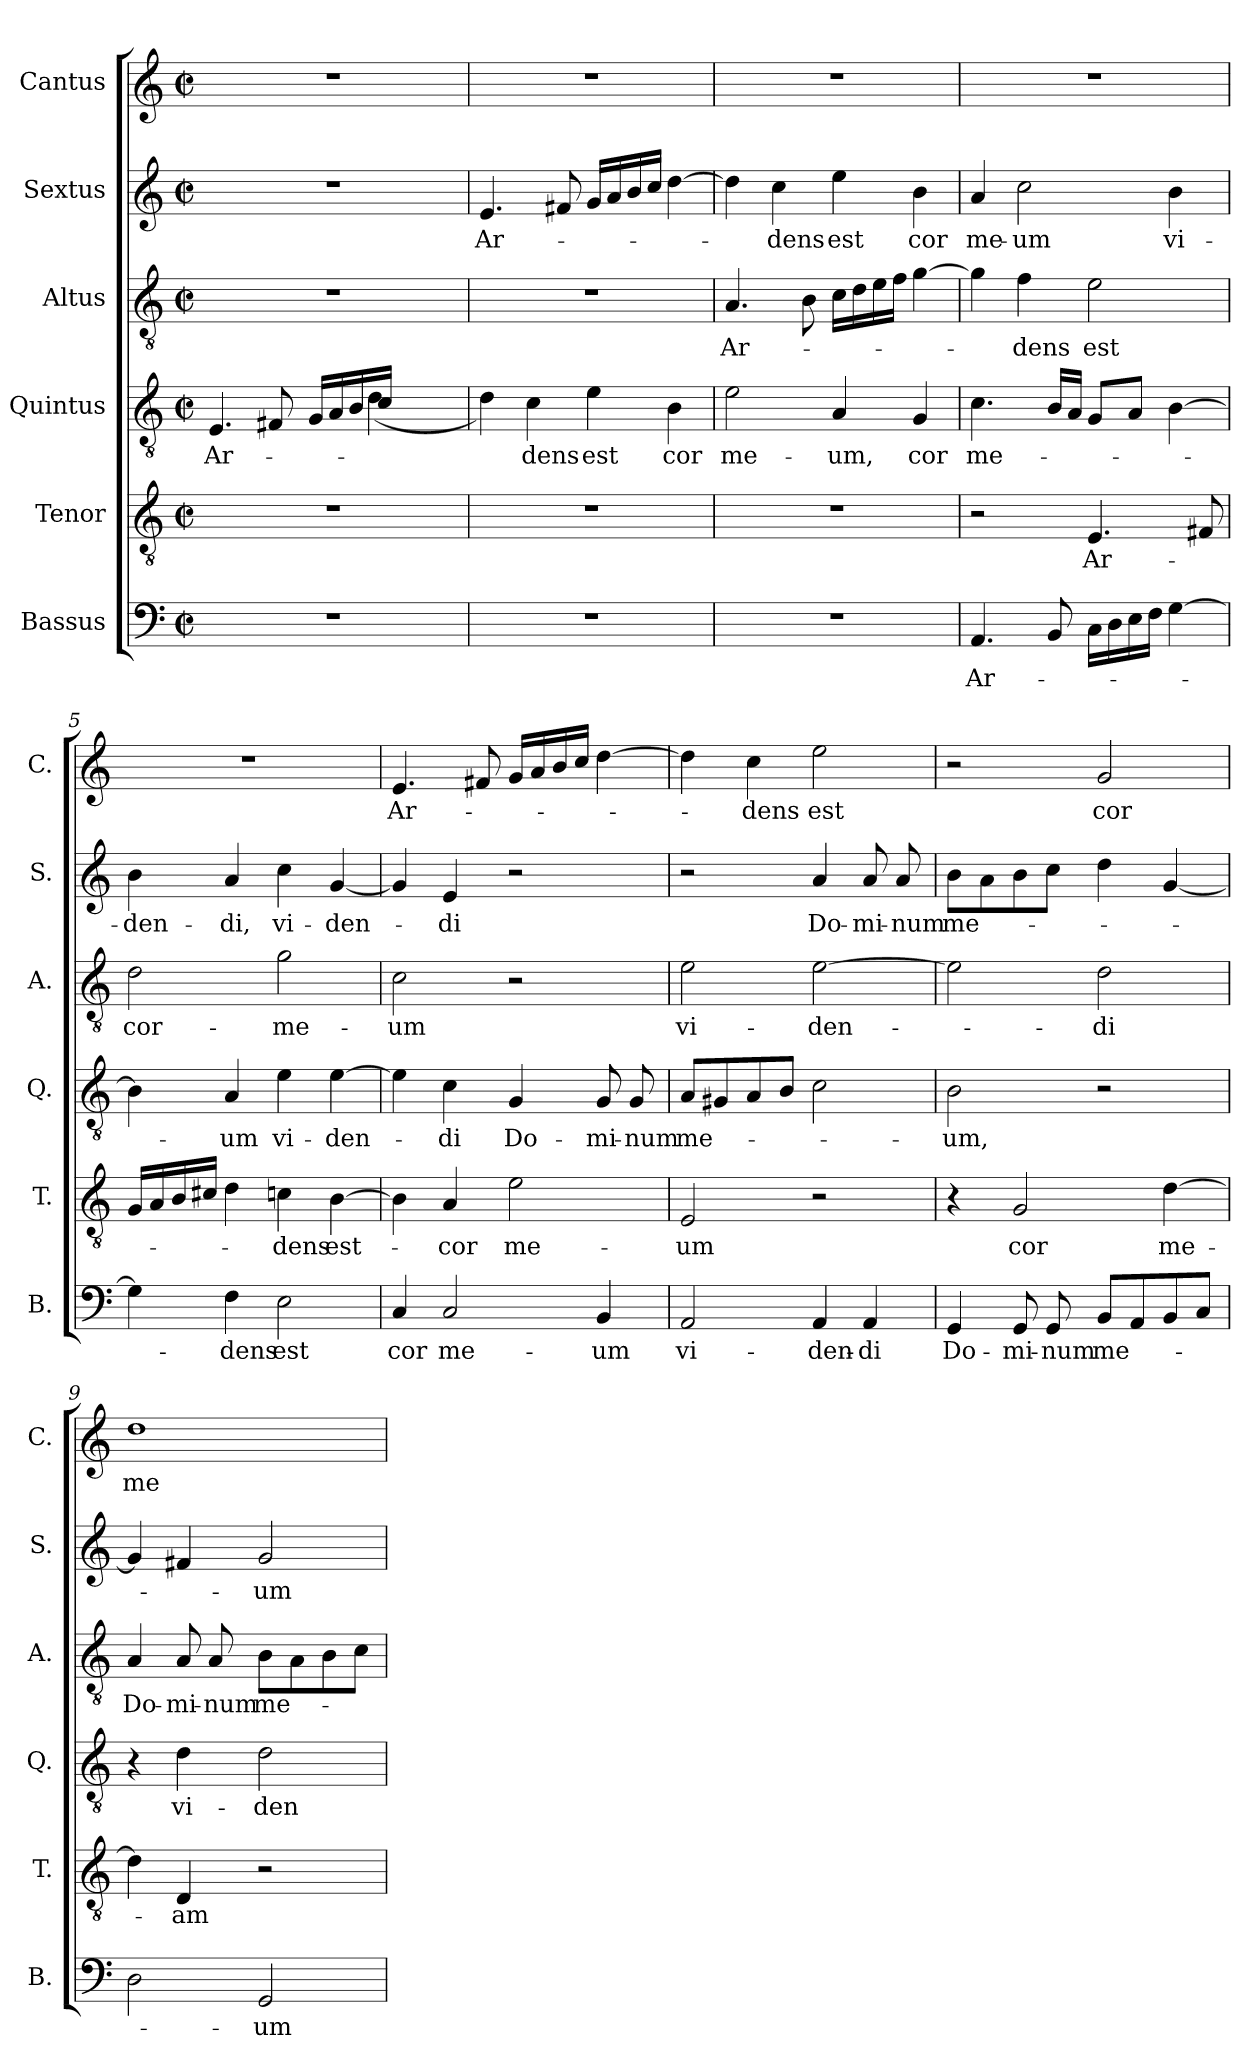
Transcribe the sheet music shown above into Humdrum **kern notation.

**kern	**text	**kern	**text	**kern	**text	**kern	**text	**kern	**text	**kern	**text
*part6	*part6	*part5	*part5	*part4	*part4	*part3	*part3	*part2	*part2	*part1	*part1
*staff6	*staff6	*staff5	*staff5	*staff4	*staff4	*staff3	*staff3	*staff2	*staff2	*staff1	*staff1
*I"Bassus	*	*I"Tenor	*	*I"Quintus	*	*I"Altus	*	*I"Sextus	*	*I"Cantus	*
*I'B.	*	*I'T.	*	*I'Q.	*	*I'A.	*	*I'S.	*	*I'C.	*
!!LO:PB:g=z
*stria5	*	*stria5	*	*stria5	*	*stria5	*	*stria5	*	*stria5	*
*clefF4	*	*clefGv2	*	*clefGv2	*	*clefGv2	*	*clefG2	*	*clefG2	*
*M2/2	*	*M2/2	*	*M2/2	*	*M2/2	*	*M2/2	*	*M2/2	*
*met(c|)	*	*met(c|)	*	*met(c|)	*	*met(c|)	*	*met(c|)	*	*met(c|)	*
=1	=1	=1	=1	=1	=1	=1	=1	=1	=1	=1	=1
!LO:N:vis=1	!	!LO:N:vis=1	!	!	!LO:LY:b:cj	!LO:N:vis=1	!	!LO:N:vis=1	!	!LO:N:vis=1	!
*	*	*	*	*^	*	*	*	*	*	*	*
1r	.	1r	.	4.ryy	4.E/	Ar-	1r	.	1r	.	1r	.
.	.	.	.	8F#X/	16ryy	.	.	.	.	.	.	.
*	*	*	*	*v	*v	*	*	*	*	*	*	*
.	.	.	.	16G/L	.	.	.	.	.	.	.
.	.	.	.	16A/	.	.	.	.	.	.	.
.	.	.	.	16B/	.	.	.	.	.	.	.
*	*	*	*	*^	*	*	*	*	*	*	*
.	.	.	.	16c/J	(>4d\	.	.	.	.	.	.	.
.	.	.	.	16ryy	.	.	.	.	.	.	.	.
.	.	.	.	8.ryy	.	.	.	.	.	.	.	.
.	.	.	.	.	16ryy	.	.	.	.	.	.	.
=2	=2	=2	=2	=2	=2	=2	=2	=2	=2	=2	=2	=2
!	!	!	!	!	!	!	!	!	!	!LO:LY:b:cj	!	!
*	*	*	*	*v	*v	*	*	*	*	*	*	*
1r	.	1r	.	4d\)	.	1r	.	4.e/	Ar-	1r	.
!	!	!	!	!	!LO:LY:b:cj	!	!	!	!	!	!
.	.	.	.	4c\	-dens	.	.	.	.	.	.
.	.	.	.	.	.	.	.	8f#X/	.	.	.
!	!	!	!	!	!LO:LY:b:cj	!	!	!	!	!	!
.	.	.	.	4e\	est	.	.	16g/L	.	.	.
.	.	.	.	.	.	.	.	16a/	.	.	.
.	.	.	.	.	.	.	.	16b/	.	.	.
.	.	.	.	.	.	.	.	16cc/J	.	.	.
!	!	!	!	!	!LO:LY:b:cj	!	!	!	!	!	!
.	.	.	.	4B\	cor	.	.	[>4dd\	.	.	.
=3	=3	=3	=3	=3	=3	=3	=3	=3	=3	=3	=3
!	!	!	!	!	!LO:LY:b:cj	!	!LO:LY:b:cj	!	!	!	!
1r	.	1r	.	2e\	me-	4.A/	Ar-	4dd\]	.	1r	.
!	!	!	!	!	!	!	!	!	!LO:LY:b:cj	!	!
.	.	.	.	.	.	.	.	4cc\	-dens	.	.
.	.	.	.	.	.	8B\	.	.	.	.	.
!	!	!	!	!	!LO:LY:b:cj	!	!	!	!LO:LY:b:cj	!	!
.	.	.	.	4A/	-um,	16c\L	.	4ee\	est	.	.
.	.	.	.	.	.	16d\	.	.	.	.	.
.	.	.	.	.	.	16e\	.	.	.	.	.
.	.	.	.	.	.	16f\J	.	.	.	.	.
!	!	!	!	!	!LO:LY:b:cj	!	!	!	!LO:LY:b:cj	!	!
.	.	.	.	4G/	cor	[>4g\	.	4b\	cor	.	.
=4	=4	=4	=4	=4	=4	=4	=4	=4	=4	=4	=4
!	!LO:LY:b:cj	!	!	!	!LO:LY:b:cj	!	!	!	!LO:LY:b:cj	!	!
4.AA/	Ar-	2r	.	4.c\	me-	4g\]	.	4a/	me-	1r	.
!	!	!	!	!	!	!	!LO:LY:b:cj	!	!LO:LY:b:cj	!	!
.	.	.	.	.	.	4f\	-dens	2cc\	-um	.	.
8BB/	.	.	.	16B/L	.	.	.	.	.	.	.
.	.	.	.	16A/J	.	.	.	.	.	.	.
!	!	!	!LO:LY:b:cj	!	!	!	!LO:LY:b:cj	!	!	!	!
16C\L	.	4.E/	-Ar-	8G/L	.	2e\	est	.	.	.	.
16D\	.	.	.	.	.	.	.	.	.	.	.
16E\	.	.	.	8A/J	.	.	.	.	.	.	.
16F\J	.	.	.	.	.	.	.	.	.	.	.
!	!	!	!	!	!	!	!	!	!LO:LY:b:cj	!	!
[<4G\	.	.	.	[<4B\	.	.	.	4b\	vi-	.	.
.	.	8F#X/	.	.	.	.	.	.	.	.	.
!!LO:LB:g=z
=5	=5	=5	=5	=5	=5	=5	=5	=5	=5	=5	=5
!	!	!	!	!	!	!	!LO:LY:b:cj	!	!LO:LY:b:cj	!	!
4G\]	.	16G/L	.	4B\]	.	2d\	cor-	4b\	-den-	1r	.
.	.	16A/	.	.	.	.	.	.	.	.	.
.	.	16B/	.	.	.	.	.	.	.	.	.
.	.	16c#X/J	.	.	.	.	.	.	.	.	.
!	!LO:LY:b:cj	!	!	!	!LO:LY:b:cj	!	!	!	!LO:LY:b:cj	!	!
4F\	-dens	4d\	.	4A/	-um	.	.	4a/	-di,	.	.
!	!LO:LY:b:cj	!	!LO:LY:b:cj	!	!LO:LY:b:cj	!	!LO:LY:b:cj	!	!LO:LY:b:cj	!	!
2E\	est	4cn\	-dens	4e\	vi-	2g\	-me-	4cc\	vi-	.	.
!	!	!	!LO:LY:b:cj	!	!LO:LY:b:cj	!	!	!	!LO:LY:b:cj	!	!
.	.	[>4B\	est-	[>4e\	-den-	.	.	[<4g/	-den-	.	.
=6	=6	=6	=6	=6	=6	=6	=6	=6	=6	=6	=6
!	!LO:LY:b:cj	!	!	!	!	!	!LO:LY:b:cj	!	!	!	!LO:LY:b:cj
4C/	cor	4B\]	.	4e\]	.	2c\	-um	4g/]	.	4.e/	-Ar-
!	!LO:LY:b:cj	!	!LO:LY:b:cj	!	!LO:LY:b:cj	!	!	!	!LO:LY:b:cj	!	!
2C/	me-	4A/	-cor	4c\	-di	.	.	4e/	-di	.	.
.	.	.	.	.	.	.	.	.	.	8f#X/	.
!	!	!	!LO:LY:b:cj	!	!LO:LY:b:cj	!	!	!	!	!	!
.	.	2e\	me-	4G/	Do-	2r	.	2r	.	16g/L	.
.	.	.	.	.	.	.	.	.	.	16a/	.
.	.	.	.	.	.	.	.	.	.	16b/	.
.	.	.	.	.	.	.	.	.	.	16cc/J	.
!	!LO:LY:b:cj	!	!	!	!LO:LY:b	!	!	!	!	!	!
4BB/	-um	.	.	8G/	-mi-	.	.	.	.	[>4dd\	.
!	!	!	!	!	!LO:LY:b:cj	!	!	!	!	!	!
.	.	.	.	8G/	-num	.	.	.	.	.	.
=7	=7	=7	=7	=7	=7	=7	=7	=7	=7	=7	=7
!	!LO:LY:b:cj	!	!LO:LY:b:cj	!	!LO:LY:b:cj	!	!LO:LY:b:cj	!	!	!	!
2AA/	vi-	2E/	-um	8A/L	me-	2e\	vi-	2r	.	4dd\]	.
.	.	.	.	8G#X/	.	.	.	.	.	.	.
!	!	!	!	!	!	!	!	!	!	!	!LO:LY:b:cj
.	.	.	.	8A/	.	.	.	.	.	4cc\	-dens
.	.	.	.	8B/J	.	.	.	.	.	.	.
!	!LO:LY:b:cj	!	!	!	!	!	!LO:LY:b:cj	!	!LO:LY:b:cj	!	!LO:LY:b:cj
4AA/	-den-	2r	.	2c\	.	[>2e\	-den-	4a/	Do-	2ee\	est
!	!LO:LY:b:cj	!	!	!	!	!	!	!	!LO:LY:b:cj	!	!
4AA/	-di	.	.	.	.	.	.	8a/	-mi-	.	.
!	!	!	!	!	!	!	!	!	!LO:LY:b:cj	!	!
.	.	.	.	.	.	.	.	8a/	-num	.	.
=8	=8	=8	=8	=8	=8	=8	=8	=8	=8	=8	=8
!	!LO:LY:b:cj	!	!	!	!LO:LY:b:cj	!	!	!	!LO:LY:b:cj	!	!
4GG/	Do-	4r	.	2B\	-um,	2e\]	.	8b\L	me-	2r	.
.	.	.	.	.	.	.	.	8a\	.	.	.
!	!LO:LY:b	!	!LO:LY:b:cj	!	!	!	!	!	!	!	!
8GG/	-mi-	2G/	cor	.	.	.	.	8b\	.	.	.
!	!LO:LY:b:cj	!	!	!	!	!	!	!	!	!	!
8GG/	-num	.	.	.	.	.	.	8cc\J	.	.	.
!	!LO:LY:b:cj	!	!	!	!	!	!LO:LY:b:cj	!	!	!	!LO:LY:b:cj
8BB/L	me-	.	.	2r	.	2d\	-di	4dd\	.	2g/	cor
8AA/	.	.	.	.	.	.	.	.	.	.	.
!	!	!	!LO:LY:b:cj	!	!	!	!	!	!	!	!
8BB/	.	[<4d\	me-	.	.	.	.	[>4g/	.	.	.
8C/J	.	.	.	.	.	.	.	.	.	.	.
!!LO:PB:g=z
=9	=9	=9	=9	=9	=9	=9	=9	=9	=9	=9	=9
!	!	!	!	!	!	!	!LO:LY:b:cj	!	!	!	!LO:LY:b:cj
2D\	.	4d\]	.	4r	.	4A/	Do-	4g/]	.	1dd	me-
!	!	!	!LO:LY:b:cj	!	!LO:LY:b:cj	!	!LO:LY:b	!	!	!	!
.	.	4D/	-am	4d\	vi-	8A/	-mi-	4f#X/	.	.	.
!	!	!	!	!	!	!	!LO:LY:b:cj	!	!	!	!
.	.	.	.	.	.	8A/	-num	.	.	.	.
!	!LO:LY:b:cj	!	!	!	!LO:LY:b:cj	!	!LO:LY:b:cj	!	!LO:LY:b:cj	!	!
2GG/	-um	2r	.	2d\	-den-	8B\L	me-	2g/	-um	.	.
.	.	.	.	.	.	8A\	.	.	.	.	.
.	.	.	.	.	.	8B\	.	.	.	.	.
.	.	.	.	.	.	8c\J	.	.	.	.	.
=	=	=	=	=	=	=	=	=	=	=	=
*-	*-	*-	*-	*-	*-	*-	*-	*-	*-	*-	*-
